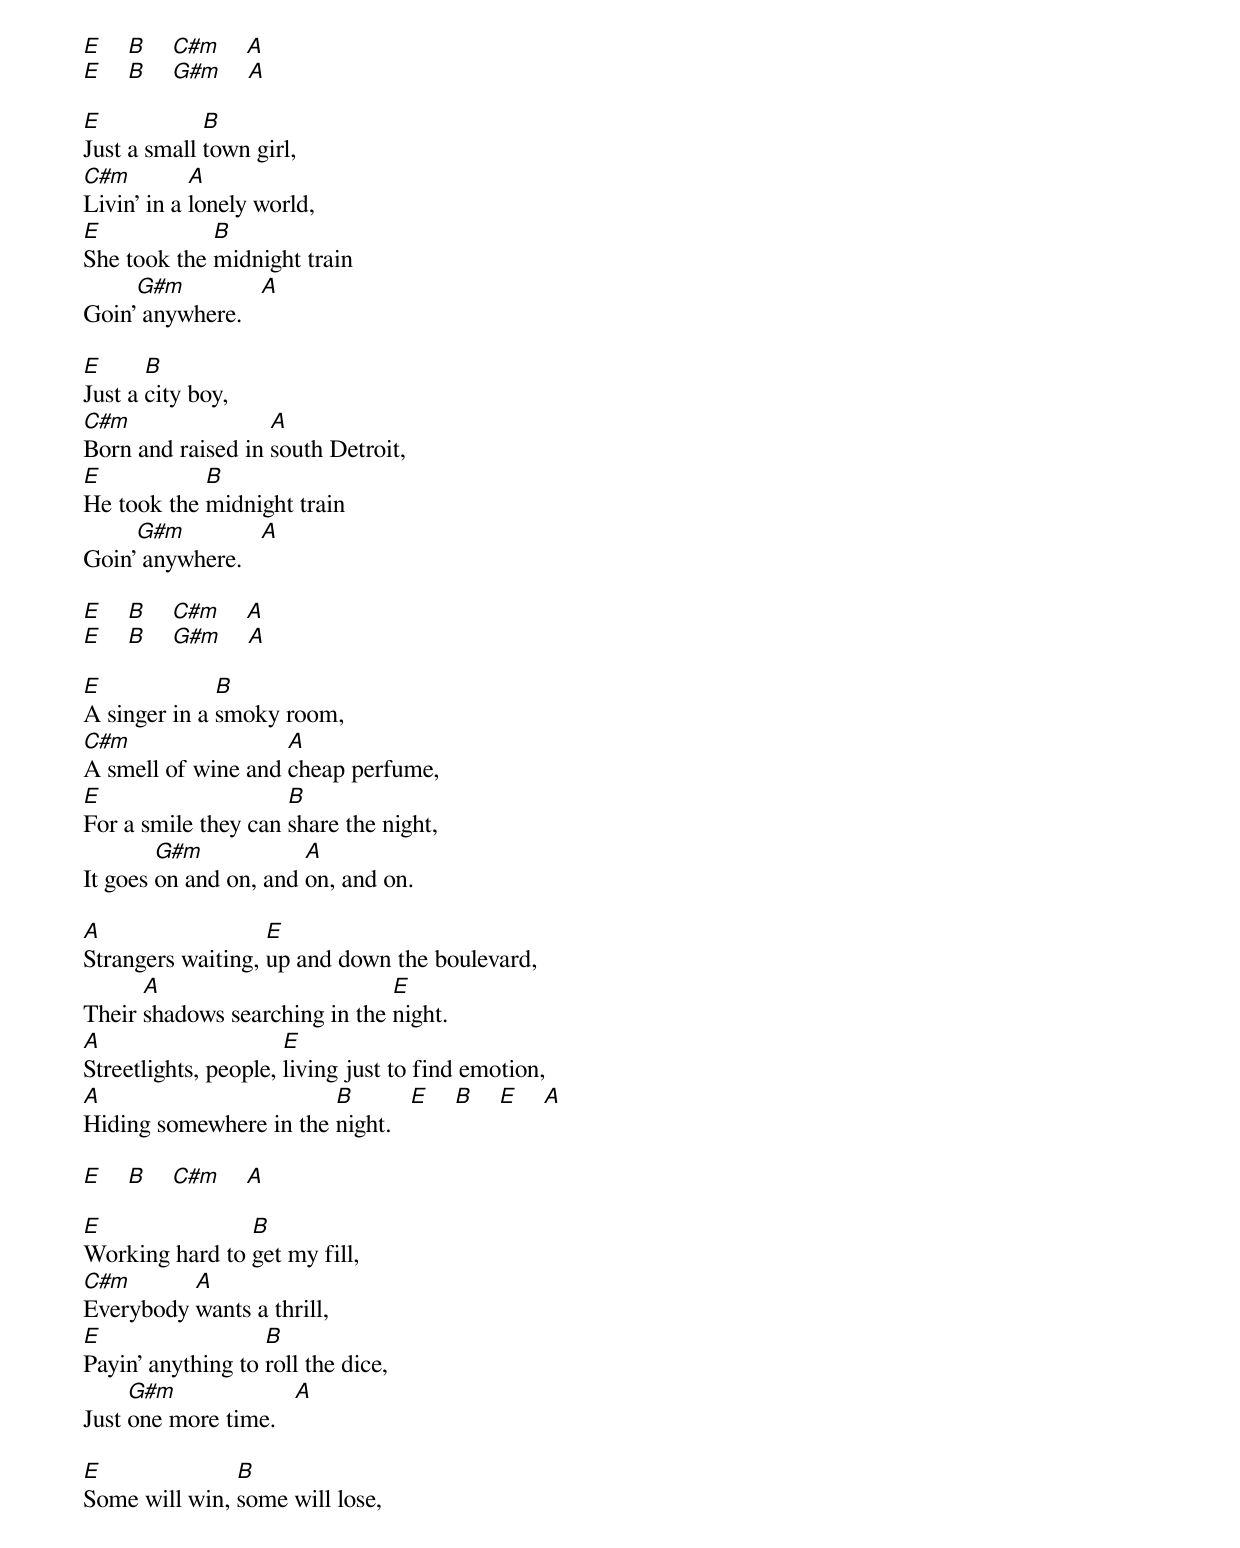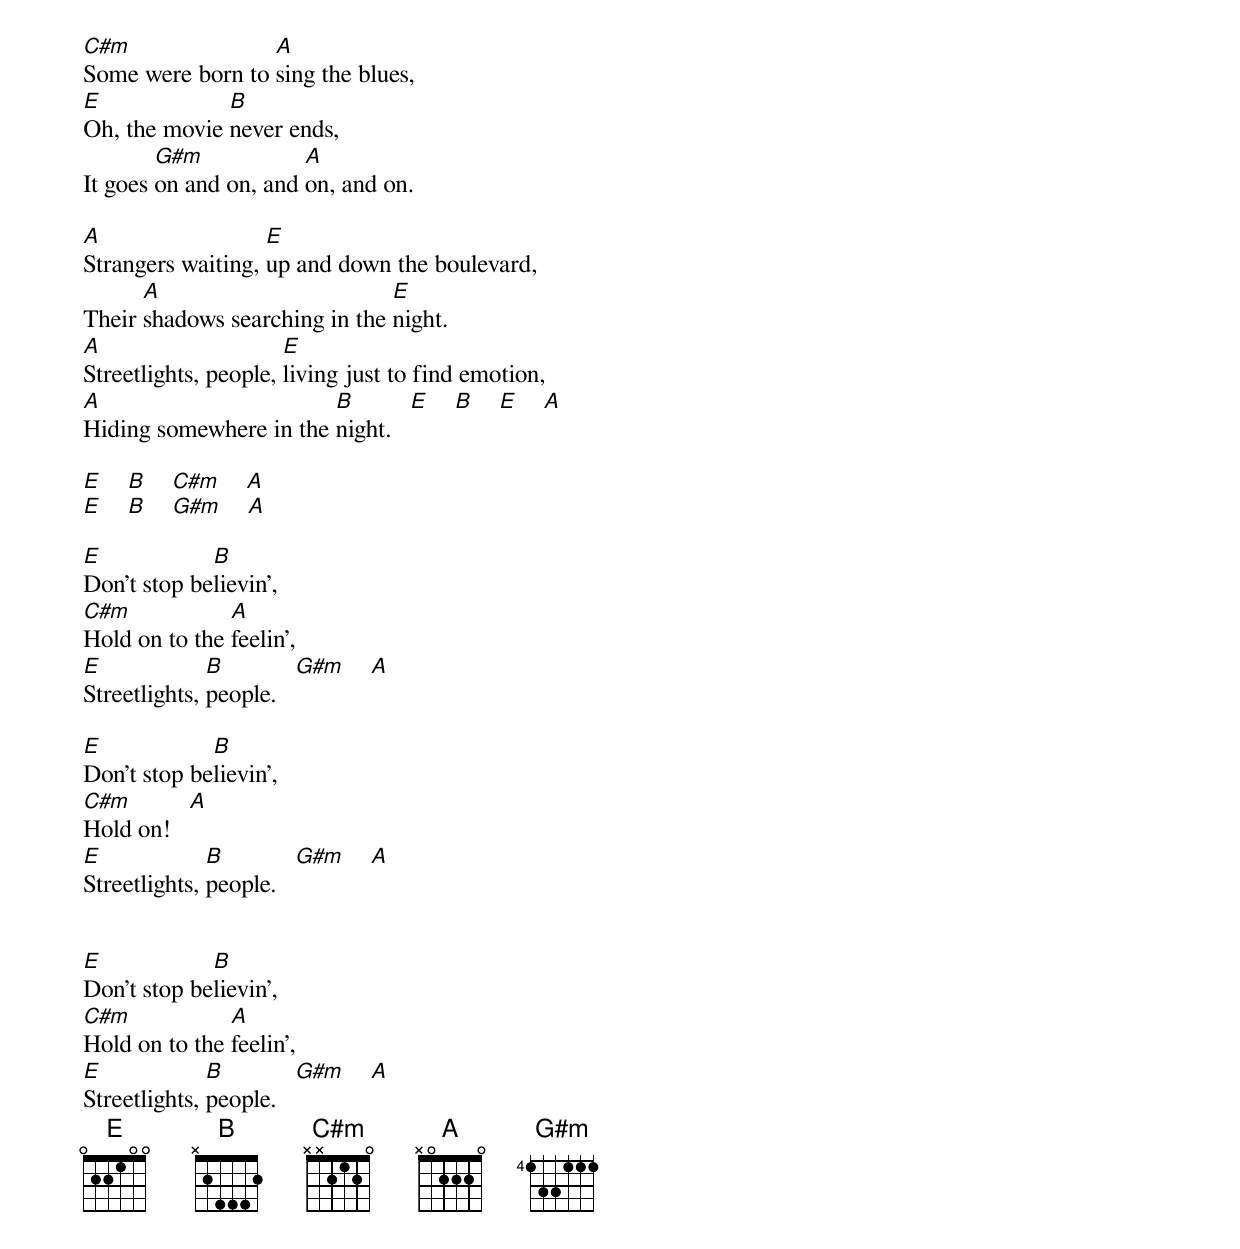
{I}
[E]    [B]    [C#m]    [A]
[E]    [B]    [G#m]    [A]

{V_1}
[E]Just a small [B]town girl,
[C#m]Livin' in a [A]lonely world,
[E]She took the [B]midnight train
Goin'[G#m] anywhere.   [A]

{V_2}
[E]Just a [B]city boy,
[C#m]Born and raised in [A]south Detroit,
[E]He took the [B]midnight train
Goin'[G#m] anywhere.   [A]

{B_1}
[E]    [B]    [C#m]    [A]
[E]    [B]    [G#m]    [A]

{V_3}
[E]A singer in a [B]smoky room,
[C#m]A smell of wine and [A]cheap perfume,
[E]For a smile they can [B]share the night,
It goes [G#m]on and on, and [A]on, and on.

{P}
[A]Strangers waiting, [E]up and down the boulevard,
Their [A]shadows searching in the [E]night.
[A]Streetlights, people, [E]living just to find emotion,
[A]Hiding somewhere in the [B]night.   [E]    [B]    [E]    [A]

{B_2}
[E]    [B]    [C#m]    [A]

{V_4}
[E]Working hard to [B]get my fill,
[C#m]Everybody [A]wants a thrill,
[E]Payin' anything to [B]roll the dice,
Just [G#m]one more time.   [A]

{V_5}
[E]Some will win, [B]some will lose,
[C#m]Some were born to [A]sing the blues,
[E]Oh, the movie [B]never ends,
It goes [G#m]on and on, and [A]on, and on.

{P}
[A]Strangers waiting, [E]up and down the boulevard,
Their [A]shadows searching in the [E]night.
[A]Streetlights, people, [E]living just to find emotion,
[A]Hiding somewhere in the [B]night.   [E]    [B]    [E]    [A]

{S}
[E]    [B]    [C#m]    [A]
[E]    [B]    [G#m]    [A]

{C}
[E]Don't stop be[B]lievin',
[C#m]Hold on to the [A]feelin',
[E]Streetlights, [B]people.   [G#m]    [A]

{C}
[E]Don't stop be[B]lievin',
[C#m]Hold on!   [A]
[E]Streetlights, [B]people.   [G#m]    [A]


{C}
[E]Don't stop be[B]lievin',
[C#m]Hold on to the [A]feelin',
[E]Streetlights, [B]people.   [G#m]    [A]
